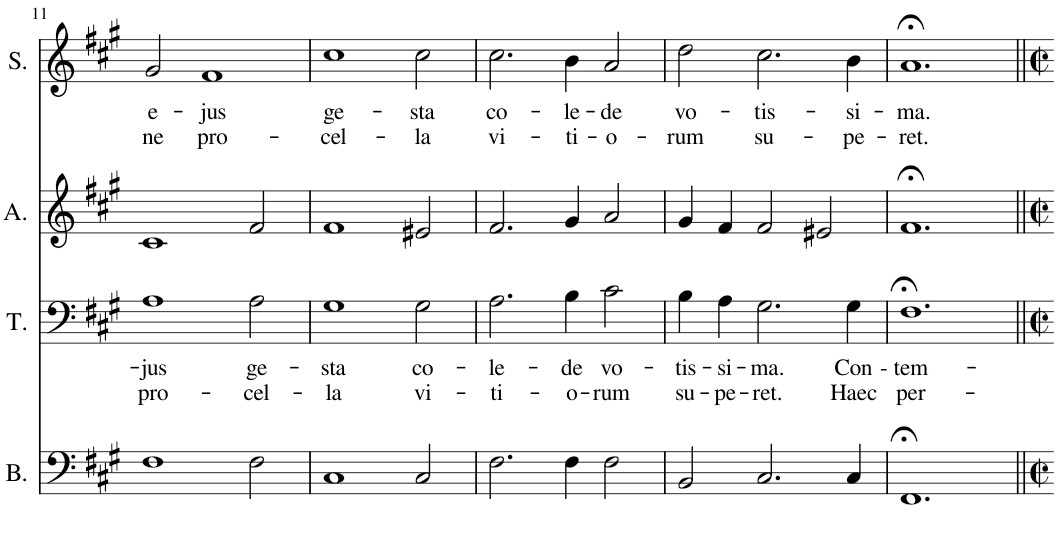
**kern	**kern	**text	**text	**kern	**kern	**text	**text
*part4	*part3	*part3	*part3	*part2	*part1	*part1	*part1
*staff4	*staff3	*staff3	*staff3	*staff2	*staff1	*staff1	*staff1
*I"Bass	*I"Tenor	*	*	*I"Alto	*I"Soprano	*	*
*I'B.	*I'T.	*	*	*I'A.	*I'S.	*	*
!!LO:PB:g=z
*clefF4	*clefF4	*	*	*clefG2	*clefG2	*	*
*k[f#c#g#]	*k[f#c#g#]	*	*	*k[f#c#g#]	*k[f#c#g#]	*	*
*M3/2	*M3/2	*	*	*M3/2	*M3/2	*	*
=11	=11	=11	=11	=11	=11	=11	=11
!	!	!LO:LY:b	!LO:LY:b	!	!	!LO:LY:b	!LO:LY:b
1F#	1A	-jus	pro-	1c#	2g#/	e-	ne
!	!	!	!	!	!	!LO:LY:b	!LO:LY:b
.	.	.	.	.	1f#	-jus	pro-
!	!	!LO:LY:b	!LO:LY:b	!	!	!	!
2F#\	2A\	ge-	-cel-	2f#/	.	.	.
=12	=12	=12	=12	=12	=12	=12	=12
!	!	!LO:LY:b	!LO:LY:b	!	!	!LO:LY:b	!LO:LY:b
1C#	1G#	-sta	-la	1f#	1cc#	ge-	-cel-
!	!	!LO:LY:b	!LO:LY:b	!	!	!LO:LY:b	!LO:LY:b
2C#/	2G#\	co-	vi-	2e#X/	2cc#\	-sta	-la
=13	=13	=13	=13	=13	=13	=13	=13
!	!	!LO:LY:b	!LO:LY:b	!	!	!LO:LY:b	!LO:LY:b
2.F#\	2.A\	-le-	-ti-	2.f#/	2.cc#\	co-	vi-
!	!	!LO:LY:b	!LO:LY:b	!	!	!LO:LY:b	!LO:LY:b
4F#\	4B\	-de	-o-	4g#/	4b\	-le-	-ti-
!	!	!LO:LY:b	!LO:LY:b	!	!	!LO:LY:b	!LO:LY:b
2F#\	2c#\	vo-	-rum	2a/	2a/	-de	-o-
=14	=14	=14	=14	=14	=14	=14	=14
!	!	!LO:LY:b	!LO:LY:b	!	!	!LO:LY:b	!LO:LY:b
2BB/	4B\	-tis-	su-	4g#/	2dd\	vo-	-rum
!	!	!LO:LY:b	!LO:LY:b	!	!	!	!
.	4A\	-si-	-pe-	4f#/	.	.	.
!	!	!LO:LY:b	!LO:LY:b	!	!	!LO:LY:b	!LO:LY:b
2.C#/	2.G#\	-ma.	-ret.	2f#/	2.cc#\	-tis-	su-
.	.	.	.	2e#X/	.	.	.
!	!	!LO:LY:b	!LO:LY:b	!	!	!LO:LY:b	!LO:LY:b
4C#/	4G#\	Con-	Haec	.	4b\	-si-	-pe-
=15	=15	=15	=15	=15	=15	=15	=15
!	!	!LO:LY:b	!LO:LY:b	!	!	!LO:LY:b	!LO:LY:b
1.FF#	1.F#	-- tem-	per-	1.f#;<	1.a;<	-ma.	-ret.
=||	=||	=||	=||	=||	=||	=||	=||
*-	*-	*-	*-	*-	*-	*-	*-
